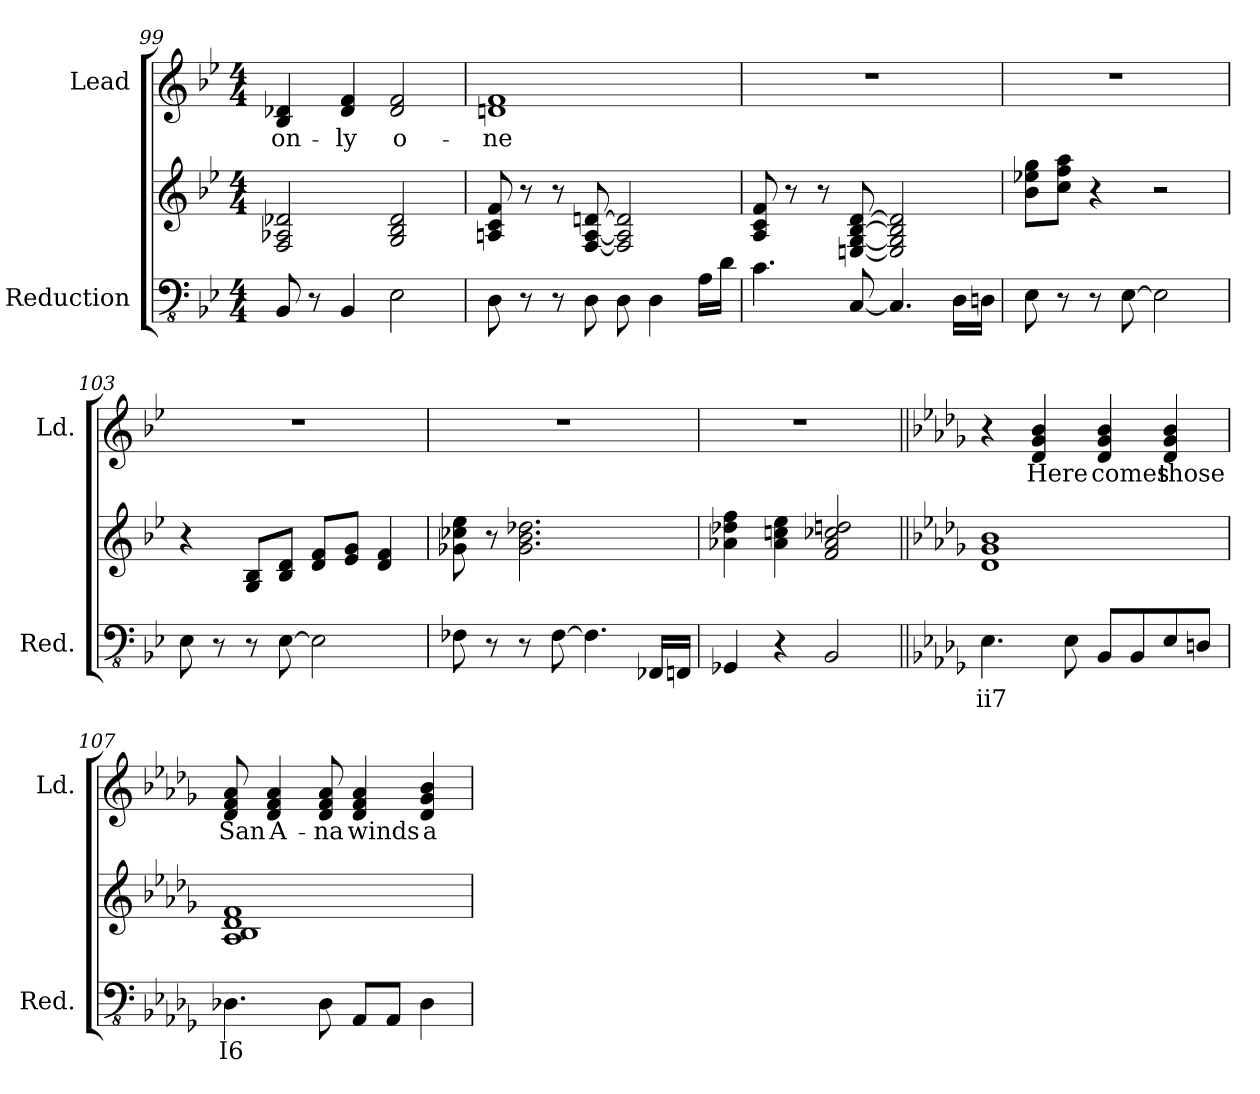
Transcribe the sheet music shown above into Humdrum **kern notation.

**kern	**text	**kern	**kern	**text
*part2	*part2	*part2	*part1	*part1
*staff3	*staff3	*staff2	*staff1	*staff1
*I"Reduction	*	*	*I"Lead	*
*I'Red.	*	*	*I'Ld.	*
*clefFv4	*	*clefG2	*clefG2	*
*k[b-e-]	*	*k[b-e-]	*k[b-e-]	*
*B-:	*	*B-:	*B-:	*
*M4/4	*	*M4/4	*M4/4	*
=99	=99	=99	=99	=99
!	!	!	!	!LO:LY:b:color=#000000
8BBB-i/	.	2Fi/ 2A-Xi 2d-Xi	4B-i/ 4d-Xi	on-
8r	.	.	.	.
!	!	!	!	!LO:LY:b:color=#000000
4BBB-i/	.	.	4d-i/ 4fi	-ly
!	!	!	!	!LO:LY:b:color=#000000
2EE-i\	.	2Gi/ 2B-i 2d-i	2d-i/ 2fi	o-
!!LO:LB:g=z
=100	=100	=100	=100	=100
!	!	!	!	!LO:LY:b:color=#000000
8DDi\	.	8Ani/ 8ci 8fi	1dni 1fi	-ne
8r	.	8r	.	.
8r	.	8r	.	.
8DDi\	.	[<8Fi/ [<8Ai [>8dni	.	.
8DDi\	.	2Fi/] 2Ai] 2di]	.	.
4DDi\	.	.	.	.
16AAi\LL	.	.	.	.
16Di\JJ	.	.	.	.
=101	=101	=101	=101	=101
4.Ci\	.	8Ai/ 8ci 8fi	1r	.
.	.	8r	.	.
.	.	8r	.	.
[<8CCi/	.	[<8Eni/ [<8Gi [>8B-i [>8di	.	.
4.CCi/]	.	2Ei/] 2Gi] 2B-i] 2di]	.	.
16DDi\LL	.	.	.	.
16DDni\JJ	.	.	.	.
=102	=102	=102	=102	=102
8EE-i\	.	8b-i\ 8ee-Xi 8ggiL	1r	.
8r	.	8cci\ 8ffi 8aaiJ	.	.
8r	.	4r	.	.
[>8EE-i\	.	.	.	.
2EE-i\]	.	2r	.	.
=103	=103	=103	=103	=103
8EE-i\	.	4r	1r	.
8r	.	.	.	.
8r	.	8Gi/ 8B-iL	.	.
[>8EE-i\	.	8B-i/ 8diJ	.	.
2EE-i\]	.	8di/ 8fiL	.	.
.	.	8e-i/ 8giJ	.	.
.	.	4di/ 4fi	.	.
!!LO:PB:g=z
=104	=104	=104	=104	=104
8FF-Xi\	.	8g-Xi\ 8cc-Xi 8ee-i	1r	.
8r	.	8r	.	.
8r	.	2.g-i\ 2.b-i 2.dd-Xi	.	.
[>8FF-i\	.	.	.	.
4.FF-i\]	.	.	.	.
16FFF-Xi/LL	.	.	.	.
16FFFni/JJ	.	.	.	.
=105	=105	=105	=105	=105
4GGG-Xi/	.	4a-Xi\ 4dd-Xi 4ffi	1r	.
4r	.	4a-i\ 4ccni 4ee-i	.	.
2BBB-i/	.	2fi/ 2a-i 2cc-Xi 2ddni	.	.
!!LO:LB:g=z
=106||	=106||	=106||	=106||	=106||
*k[b-e-a-d-g-]	*	*k[b-e-a-d-g-]	*k[b-e-a-d-g-]	*
*D-:	*	*D-:	*D-:	*
!	!LO:LY:b:color=#000000	!	!	!
4.EE-i\	ii7	1d-i 1g-i 1b-i	4r	.
!	!	!	!	!LO:LY:b:color=#000000
.	.	.	4d-i/ 4g-i 4b-i	Here
8EE-i\	.	.	.	.
!	!	!	!	!LO:LY:b:color=#000000
8BBB-i/L	.	.	4d-i/ 4g-i 4b-i	comes
8BBB-i/	.	.	.	.
!	!	!	!	!LO:LY:b:color=#000000
8EE-i/	.	.	4d-i/ 4g-i 4b-i	those
8DDni/J	.	.	.	.
=107	=107	=107	=107	=107
!	!LO:LY:b:color=#000000	!	!	!
!	!	!	!	!LO:LY:b:color=#000000
4.DD-Xi\	I6	1A-i 1B-i 1d-i 1fi	8d-i/ 8fi 8a-i	San
!	!	!	!	!LO:LY:b:color=#000000
.	.	.	4d-i/ 4fi 4a-i	A-
!	!	!	!	!LO:LY:b:color=#000000
8DD-i\	.	.	8d-i/ 8fi 8a-i	-na
!	!	!	!	!LO:LY:b:color=#000000
8AAA-i/L	.	.	4d-i/ 4fi 4a-i	winds
8AAA-i/J	.	.	.	.
!	!	!	!	!LO:LY:b:color=#000000
4DD-i\	.	.	4d-i/ 4g-i 4b-i	a-
=	=	=	=	=
*-	*-	*-	*-	*-
